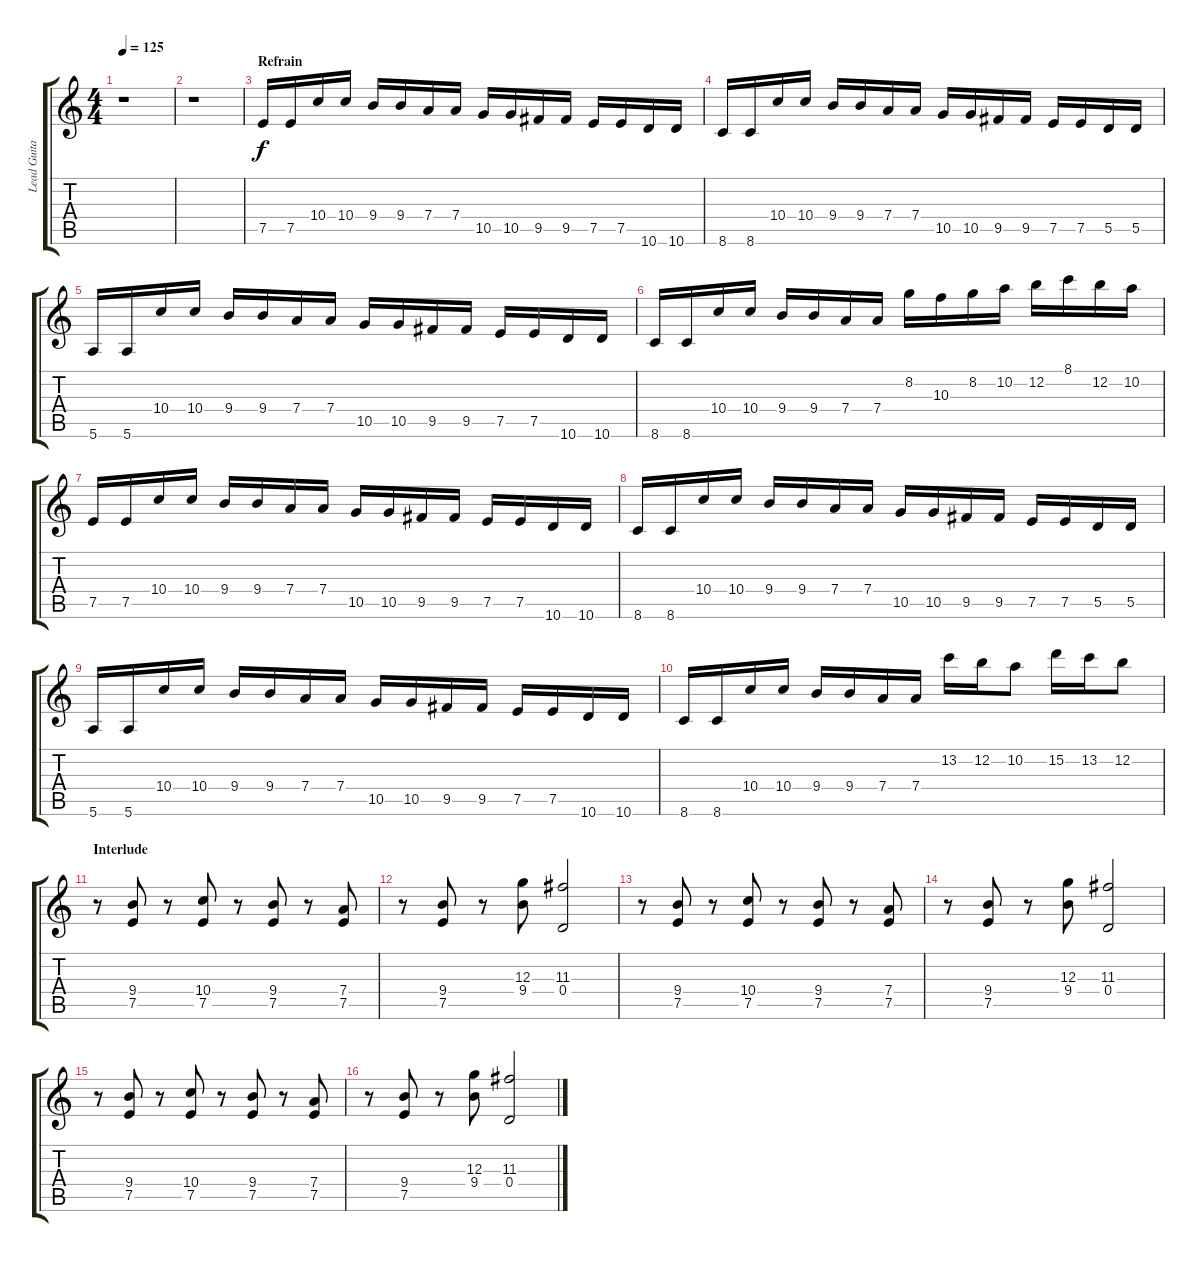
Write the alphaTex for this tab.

\track ("Lead Guitar" "Lead Guita") {instrument distortionguitar}
\staff {score tabs}
\tuning (E4 B3 G3 D3 A2 E2) {hide}
\ts (4 4)
\tempo 125
\clef g2
\ks c
r.1{dy f} |
r.1 |
\section ("" "Refrain")
7.5.16 7.5.16 10.4.16 10.4.16 9.4.16 9.4.16 7.4.16 7.4.16 10.5.16 10.5.16 9.5.16 9.5.16 7.5.16 7.5.16 10.6.16 10.6.16 |
8.6.16 8.6.16 10.4.16 10.4.16 9.4.16 9.4.16 7.4.16 7.4.16 10.5.16 10.5.16 9.5.16 9.5.16 7.5.16 7.5.16 5.5.16 5.5.16 |
5.6.16 5.6.16 10.4.16 10.4.16 9.4.16 9.4.16 7.4.16 7.4.16 10.5.16 10.5.16 9.5.16 9.5.16 7.5.16 7.5.16 10.6.16 10.6.16 |
8.6.16 8.6.16 10.4.16 10.4.16 9.4.16 9.4.16 7.4.16 7.4.16 8.2.16 10.3.16 8.2.16 10.2.16 12.2.16 8.1.16 12.2.16 10.2.16 |
7.5.16 7.5.16 10.4.16 10.4.16 9.4.16 9.4.16 7.4.16 7.4.16 10.5.16 10.5.16 9.5.16 9.5.16 7.5.16 7.5.16 10.6.16 10.6.16 |
8.6.16 8.6.16 10.4.16 10.4.16 9.4.16 9.4.16 7.4.16 7.4.16 10.5.16 10.5.16 9.5.16 9.5.16 7.5.16 7.5.16 5.5.16 5.5.16 |
5.6.16 5.6.16 10.4.16 10.4.16 9.4.16 9.4.16 7.4.16 7.4.16 10.5.16 10.5.16 9.5.16 9.5.16 7.5.16 7.5.16 10.6.16 10.6.16 |
8.6.16 8.6.16 10.4.16 10.4.16 9.4.16 9.4.16 7.4.16 7.4.16 13.2.16 12.2.16 10.2.8 15.2.16 13.2.16 12.2.8 |
\section ("" "Interlude")
r.8 (9.4 7.5).8 r.8 (10.4 7.5).8 r.8 (9.4 7.5).8 r.8 (7.4 7.5).8 |
r.8 (9.4 7.5).8 r.8 (12.3 9.4).8 (11.3 0.4).2 |
r.8 (9.4 7.5).8 r.8 (10.4 7.5).8 r.8 (9.4 7.5).8 r.8 (7.4 7.5).8 |
r.8 (9.4 7.5).8 r.8 (12.3 9.4).8 (11.3 0.4).2 |
r.8 (9.4 7.5).8 r.8 (10.4 7.5).8 r.8 (9.4 7.5).8 r.8 (7.4 7.5).8 |
r.8 (9.4 7.5).8 r.8 (12.3 9.4).8 (11.3 0.4).2
